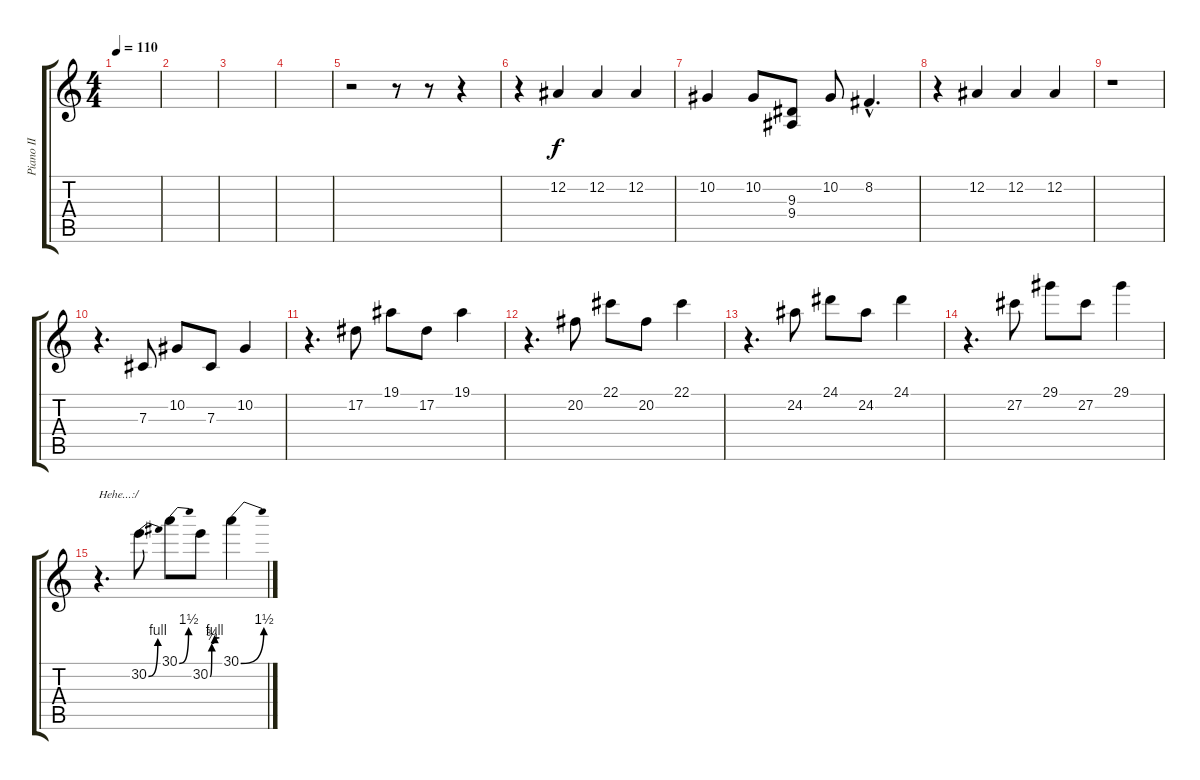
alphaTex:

\track ("Piano II" "Piano II") {instrument acousticgrandpiano}
\staff {score tabs}
\tuning (Eb4 Bb3 Gb3 Db3 Ab2 Eb2) {hide}
\ts (4 4)
\tempo 110
\clef g2
\ks c
|
|
|
|
r.2 r.8 r.8 r.4 |
r.4 12.2.4 12.2.4 12.2.4 |
10.2.4 10.2.8 (9.3 9.4).8 10.2.8 8.2{hac}.4{d} |
r.4 12.2.4 12.2.4 12.2.4 |
r.1 |
r.4{d} 7.3.8 10.2.8 7.3.8 10.2.4 |
r.4{d} 17.2.8 19.1.8 17.2.8 19.1.4 |
r.4{d} 20.2.8 22.1.8 20.2.8 22.1.4 |
r.4{d} 24.2.8 24.1.8 24.2.8 24.1.4 |
r.4{d} 27.2.8 29.1.8 27.2.8 29.1.4 |
r.4{d txt "Hehe...:/"} 30.2{be (bend 0 0 60 4)}.8 30.1{be (bend 0 0 60 6)}.8 30.2{be (custom 0 0 11 3 30 4 60 4)}.8 30.1{be (bend 0 0 60 6)}.4
